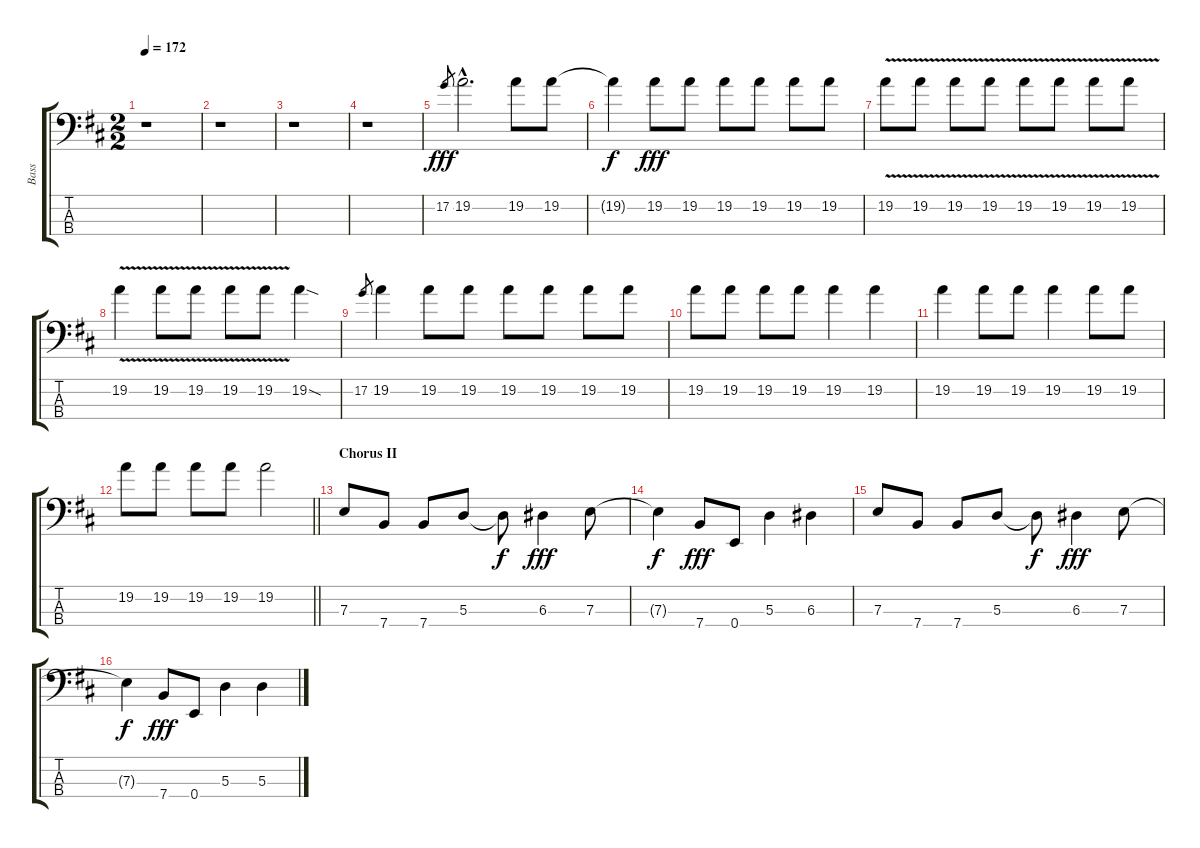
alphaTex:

\track ("Bass" "Bass") {instrument electricbassfinger}
\staff {score tabs}
\tuning (G2 D2 A1 E1) {hide}
\ts (2 2)
\tempo 172
\clef f4
\ks d
r.1{dy fff} |
r.1 |
r.1 |
r.1 |
17.2.8{gr} 19.2{hac}.2{d} 19.2.8 19.2.8 |
19.2{t}.4{dy f} 19.2.8{dy fff} 19.2.8 19.2.8 19.2.8 19.2.8 19.2.8 |
19.2{v}.8 19.2{v}.8 19.2{v}.8 19.2{v}.8 19.2{v}.8 19.2{v}.8 19.2{v}.8 19.2{v}.8 |
19.2{v}.4 19.2{v}.8 19.2{v}.8 19.2{v}.8 19.2{v}.8 19.2{sod}.4 |
17.2.8{gr} 19.2.4 19.2.8 19.2.8 19.2.8 19.2.8 19.2.8 19.2.8 |
19.2.8 19.2.8 19.2.8 19.2.8 19.2.4 19.2.4 |
19.2.4 19.2.8 19.2.8 19.2.4 19.2.8 19.2.8 |
\barLineRight lightlight
19.2.8 19.2.8 19.2.8 19.2.8 19.2.2 |
\section ("" "Chorus II")
7.3.8 7.4.8 7.4.8 5.3.8 5.3{t}.8{dy f} 6.3.4{dy fff} 7.3.8 |
7.3{t}.4{dy f} 7.4.8{dy fff} 0.4.8 5.3.4 6.3.4 |
7.3.8 7.4.8 7.4.8 5.3.8 5.3{t}.8{dy f} 6.3.4{dy fff} 7.3.8 |
7.3{t}.4{dy f} 7.4.8{dy fff} 0.4.8 5.3.4 5.3.4
